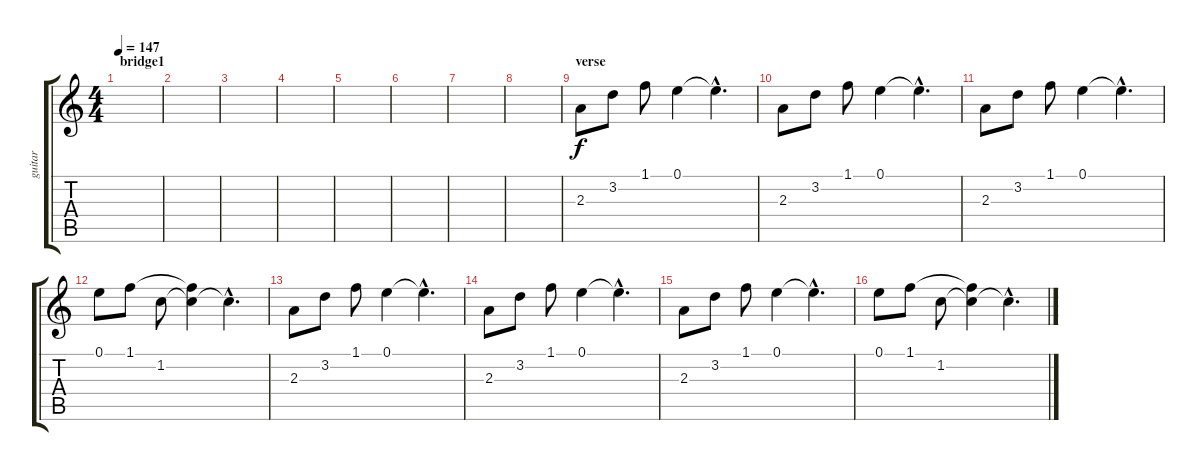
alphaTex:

\track ("guitar" "guitar") {instrument electricguitarclean}
\staff {score tabs}
\tuning (E4 B3 G3 D3 A2 E2) {hide}
\ts (4 4)
\section ("" "bridge1")
\tempo 147
\clef g2
\ks c
|
|
|
|
|
|
|
|
\section ("" "verse")
2.3.8 3.2.8 1.1.8 0.1.4 0.1{hac t}.4{d} |
2.3.8 3.2.8 1.1.8 0.1.4 0.1{hac t}.4{d} |
2.3.8 3.2.8 1.1.8 0.1.4 0.1{hac t}.4{d} |
0.1.8 1.1.8 1.2.8 (1.1{t} 1.2{t}).4 1.2{hac t}.4{d} |
2.3.8 3.2.8 1.1.8 0.1.4 0.1{hac t}.4{d} |
2.3.8 3.2.8 1.1.8 0.1.4 0.1{hac t}.4{d} |
2.3.8 3.2.8 1.1.8 0.1.4 0.1{hac t}.4{d} |
0.1.8 1.1.8 1.2.8 (1.1{t} 1.2{t}).4 1.2{hac t}.4{d}
